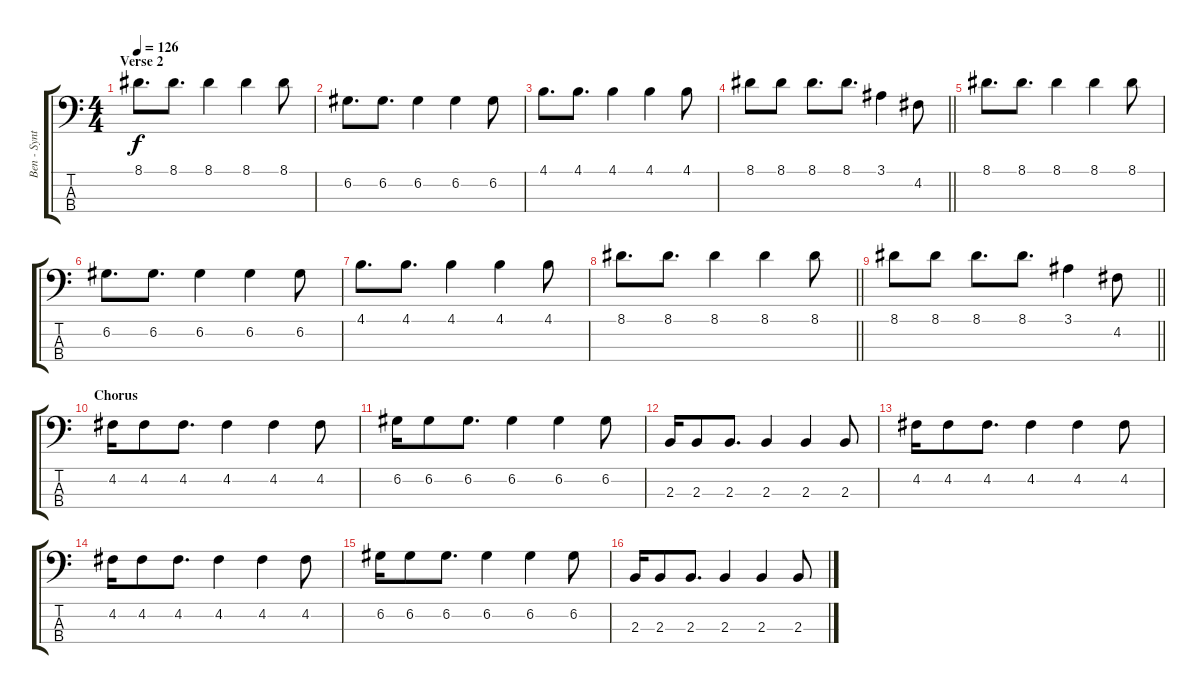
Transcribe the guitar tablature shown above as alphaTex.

\track ("Ben - Synth Bass" "Ben - Synt") {instrument synthbass2}
\staff {score tabs}
\tuning (G2 D2 A1 E1) {hide}
\ts (4 4)
\section ("" "Verse 2")
\tempo 126
\clef f4
\ks c
8.1.8{d dy f} 8.1.8{d} 8.1.4 8.1.4 8.1.8 |
6.2.8{d} 6.2.8{d} 6.2.4 6.2.4 6.2.8 |
4.1.8{d} 4.1.8{d} 4.1.4 4.1.4 4.1.8 |
\barLineRight lightlight
8.1.8 8.1.8 8.1.8{d} 8.1.8{d} 3.1.4 4.2.8 |
8.1.8{d} 8.1.8{d} 8.1.4 8.1.4 8.1.8 |
6.2.8{d} 6.2.8{d} 6.2.4 6.2.4 6.2.8 |
4.1.8{d} 4.1.8{d} 4.1.4 4.1.4 4.1.8 |
\barLineRight lightlight
8.1.8{d} 8.1.8{d} 8.1.4 8.1.4 8.1.8 |
\barLineRight lightlight
8.1.8 8.1.8 8.1.8{d} 8.1.8{d} 3.1.4 4.2.8 |
\section ("" "Chorus")
4.2.16{volume 9} 4.2.8 4.2.8{d} 4.2.4 4.2.4 4.2.8 |
6.2.16 6.2.8 6.2.8{d} 6.2.4 6.2.4 6.2.8 |
2.3.16 2.3.8 2.3.8{d} 2.3.4 2.3.4 2.3.8 |
4.2.16 4.2.8 4.2.8{d} 4.2.4 4.2.4 4.2.8 |
4.2.16 4.2.8 4.2.8{d} 4.2.4 4.2.4 4.2.8 |
6.2.16 6.2.8 6.2.8{d} 6.2.4 6.2.4 6.2.8 |
2.3.16 2.3.8 2.3.8{d} 2.3.4 2.3.4 2.3.8
